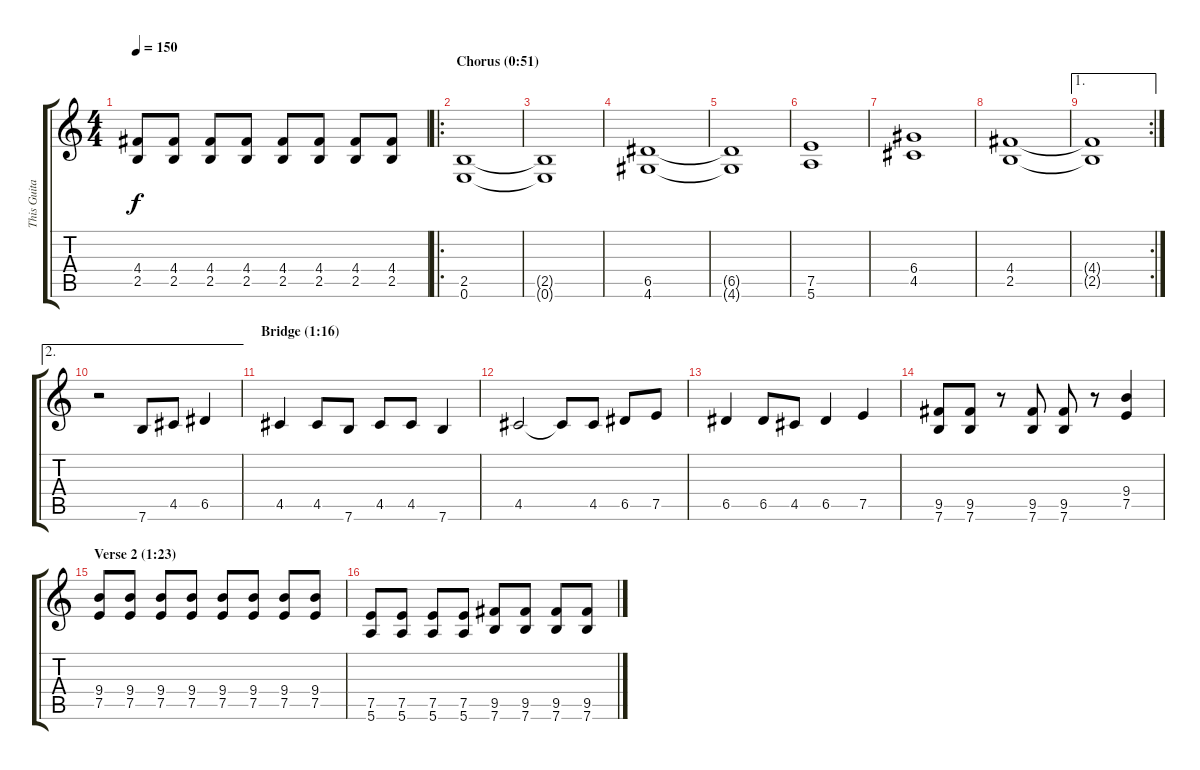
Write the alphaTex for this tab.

\track ("This Guitar Only For Sound" "This Guita") {instrument distortionguitar}
\staff {score tabs}
\tuning (E4 B3 G3 D3 A2 E2) {hide}
\ts (4 4)
\tempo 150
\clef g2
\ks c
(4.4 2.5).8{dy f} (4.4 2.5).8 (4.4 2.5).8 (4.4 2.5).8 (4.4 2.5).8 (4.4 2.5).8 (4.4 2.5).8 (4.4 2.5).8 |
\ro
\section ("" "Chorus (0:51)")
(2.5 0.6).1{volume 9} |
(2.5{t} 0.6{t}).1 |
(6.5 4.6).1 |
(6.5{t} 4.6{t}).1 |
(7.5 5.6).1 |
(6.4 4.5).1 |
(4.4 2.5).1 |
\ae 1
\rc 2
(4.4{t} 2.5{t}).1 |
\ae 2
r.2 7.6.8{volume 10} 4.5.8 6.5.4 |
\section ("" "Bridge (1:16)")
4.5.4 4.5.8 7.6.8 4.5.8 4.5.8 7.6.4 |
4.5.2 4.5{t}.8 4.5.8 6.5.8 7.5.8 |
6.5.4 6.5.8 4.5.8 6.5.4 7.5.4 |
(9.5 7.6).8{volume 13} (9.5 7.6).8 r.8 (9.5 7.6).8 (9.5 7.6).8 r.8 (9.4 7.5).4 |
\section ("" "Verse 2 (1:23)")
(9.4 7.5).8{volume 8} (9.4 7.5).8 (9.4 7.5).8 (9.4 7.5).8 (9.4 7.5).8 (9.4 7.5).8 (9.4 7.5).8 (9.4 7.5).8 |
(7.5 5.6).8 (7.5 5.6).8 (7.5 5.6).8 (7.5 5.6).8 (9.5 7.6).8 (9.5 7.6).8 (9.5 7.6).8 (9.5 7.6).8
